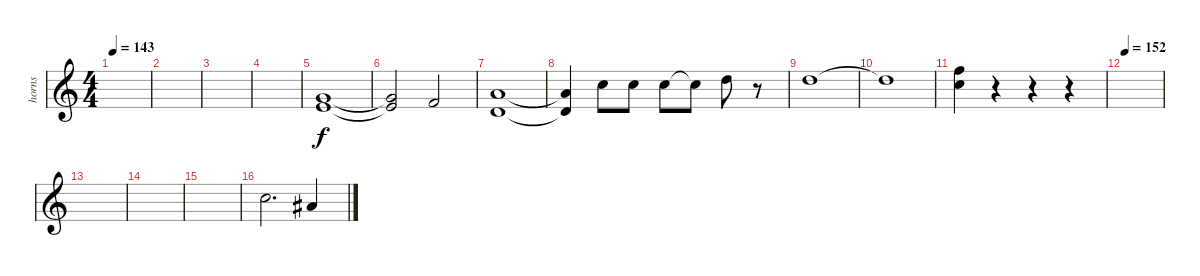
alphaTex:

\track ("horns" "horns") {instrument frenchhorn}
\staff {score}
\tuning (E4 B3 G3 D3 A2 E2) {hide}
\ts (4 4)
\tempo 143
\clef g2
\ks c
|
|
|
|
(3.1 5.2).1 |
(3.1{t} 5.2{t}).2 1.1.2 |
(5.1 3.2).1 |
(5.1{t} 3.2{t}).4 8.1.8 8.1.8 8.1.8 8.1{t}.8 10.1.8 r.8 |
10.1.1 |
10.1{t}.1 |
(13.1 13.2).4 r.4 r.4 r.4 |
\tempo 152
|
|
|
|
8.1.2{d} 6.1.4
